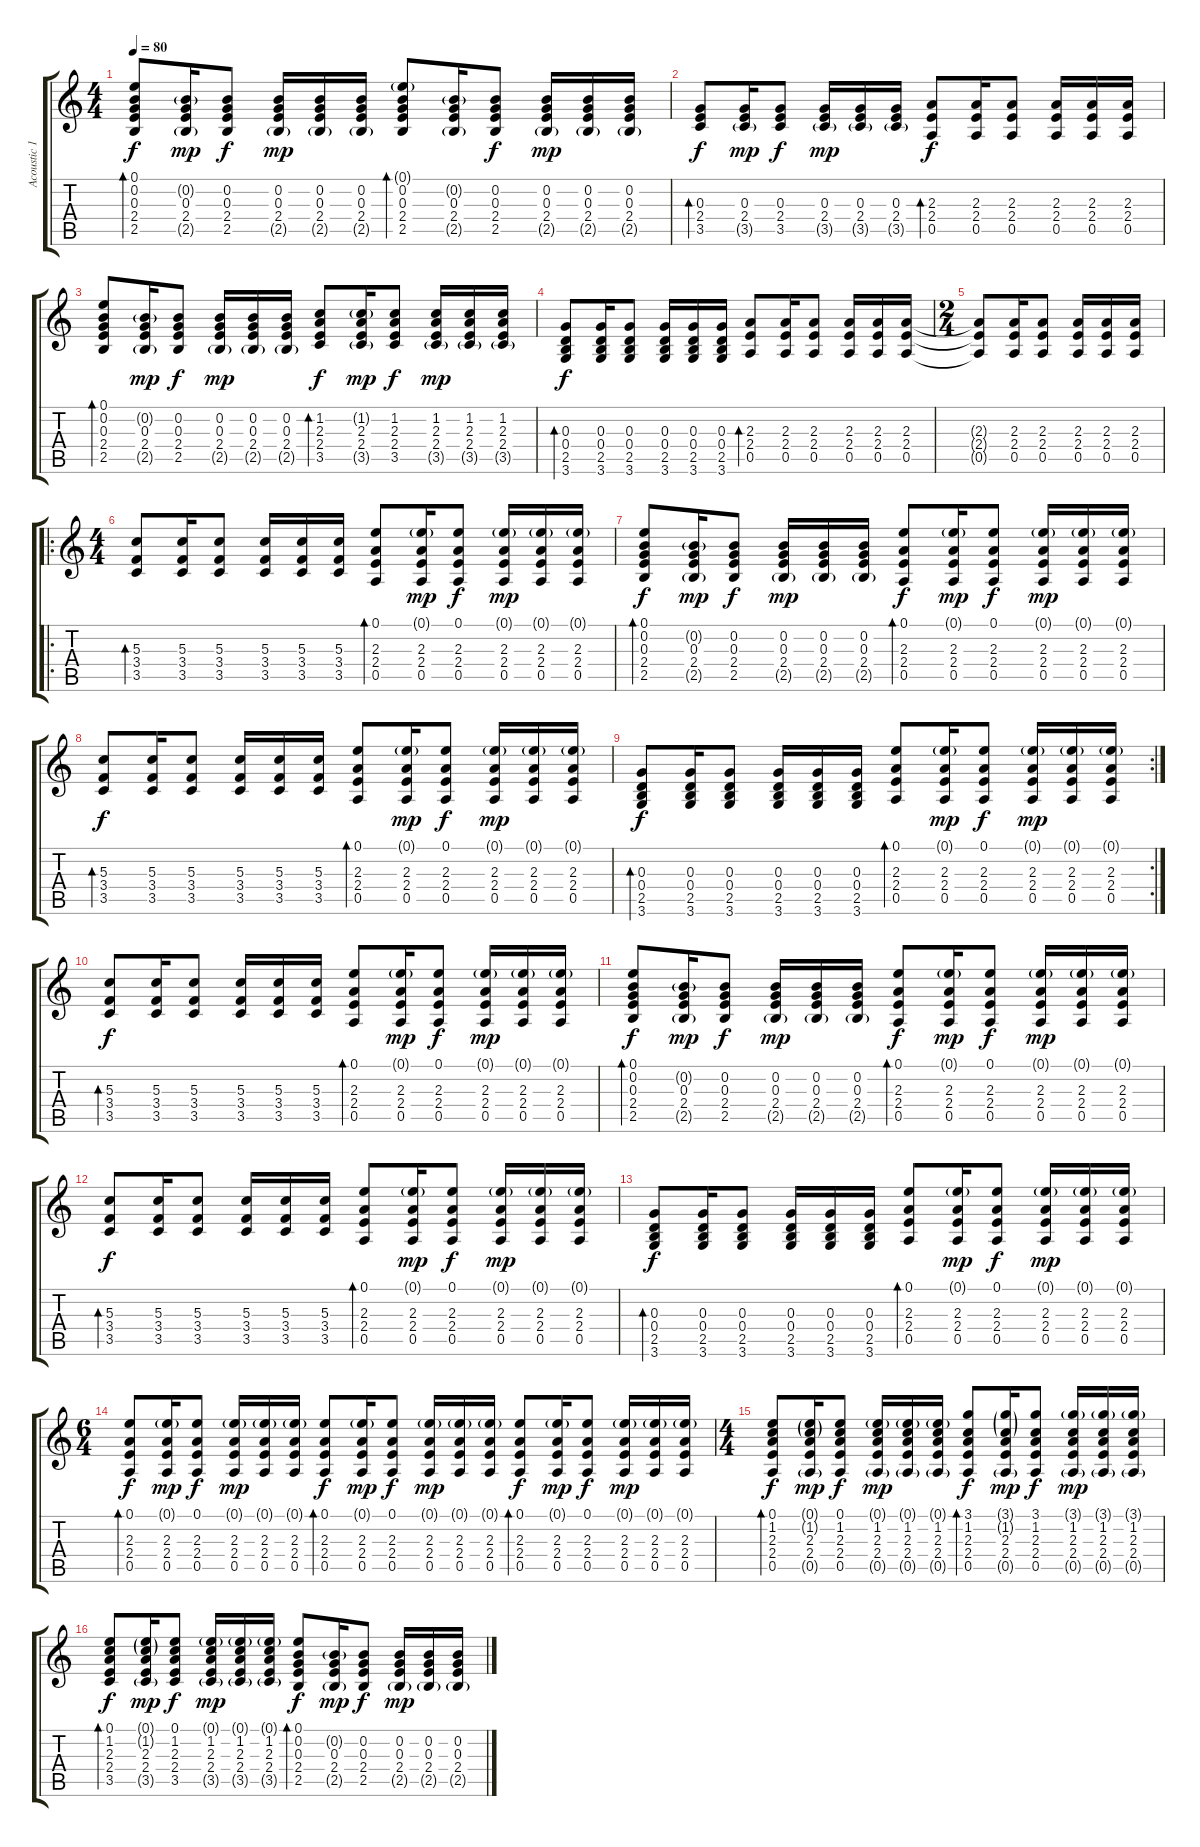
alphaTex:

\track ("Acoustic 1" "Acoustic 1") {instrument acousticguitarsteel}
\staff {score tabs}
\tuning (E4 B3 G3 D3 A2 E2) {hide}
\ts (4 4)
\tempo 80
\clef g2
\ks c
(0.1 0.2 0.3 2.4 2.5).8{bd 60 dy f} (0.2{g} 0.3 2.4 2.5{g}).16{dy mp} (0.2 0.3 2.4 2.5).8{dy f} (0.2 0.3 2.4 2.5{g}).16{dy mp} (0.2 0.3 2.4 2.5{g}).16 (0.2 0.3 2.4 2.5{g}).16 (0.1{g} 0.2 0.3 2.4 2.5).8{bd 60} (0.2{g} 0.3 2.4 2.5{g}).16 (0.2 0.3 2.4 2.5).8{dy f} (0.2 0.3 2.4 2.5{g}).16{dy mp} (0.2 0.3 2.4 2.5{g}).16 (0.2 0.3 2.4 2.5{g}).16 |
(0.3 2.4 3.5).8{bd 60 dy f} (0.3 2.4 3.5{g}).16{dy mp} (0.3 2.4 3.5).8{dy f} (0.3 2.4 3.5{g}).16{dy mp} (0.3 2.4 3.5{g}).16 (0.3 2.4 3.5{g}).16 (2.3 2.4 0.5).8{bd 60 dy f} (2.3 2.4 0.5).16 (2.3 2.4 0.5).8 (2.3 2.4 0.5).16 (2.3 2.4 0.5).16 (2.3 2.4 0.5).16 |
(0.1 0.2 0.3 2.4 2.5).8{bd 60} (0.2{g} 0.3 2.4 2.5{g}).16{dy mp} (0.2 0.3 2.4 2.5).8{dy f} (0.2 0.3 2.4 2.5{g}).16{dy mp} (0.2 0.3 2.4 2.5{g}).16 (0.2 0.3 2.4 2.5{g}).16 (1.2 2.3 2.4 3.5).8{bd 60 dy f} (1.2{g} 2.3 2.4 3.5{g}).16{dy mp} (1.2 2.3 2.4 3.5).8{dy f} (1.2 2.3 2.4 3.5{g}).16{dy mp} (1.2 2.3 2.4 3.5{g}).16 (1.2 2.3 2.4 3.5{g}).16 |
(0.3 0.4 2.5 3.6).8{bd 60 dy f} (0.3 0.4 2.5 3.6).16 (0.3 0.4 2.5 3.6).8 (0.3 0.4 2.5 3.6).16 (0.3 0.4 2.5 3.6).16 (0.3 0.4 2.5 3.6).16 (2.3 2.4 0.5).8{bd 60} (2.3 2.4 0.5).16 (2.3 2.4 0.5).8 (2.3 2.4 0.5).16 (2.3 2.4 0.5).16 (2.3 2.4 0.5).16 |
\ts (2 4)
(2.3{t} 2.4{t} 0.5{t}).8 (2.3 2.4 0.5).16 (2.3 2.4 0.5).8 (2.3 2.4 0.5).16 (2.3 2.4 0.5).16 (2.3 2.4 0.5).16 |
\ro
\ts (4 4)
(5.3 3.4 3.5).8{bd 60} (5.3 3.4 3.5).16 (5.3 3.4 3.5).8 (5.3 3.4 3.5).16 (5.3 3.4 3.5).16 (5.3 3.4 3.5).16 (0.1 2.3 2.4 0.5).8{bd 60} (0.1{g} 2.3 2.4 0.5).16{dy mp} (0.1 2.3 2.4 0.5).8{dy f} (0.1{g} 2.3 2.4 0.5).16{dy mp} (0.1{g} 2.3 2.4 0.5).16 (0.1{g} 2.3 2.4 0.5).16 |
(0.1 0.2 0.3 2.4 2.5).8{bd 60 dy f} (0.2{g} 0.3 2.4 2.5{g}).16{dy mp} (0.2 0.3 2.4 2.5).8{dy f} (0.2 0.3 2.4 2.5{g}).16{dy mp} (0.2 0.3 2.4 2.5{g}).16 (0.2 0.3 2.4 2.5{g}).16 (0.1 2.3 2.4 0.5).8{bd 60 dy f} (0.1{g} 2.3 2.4 0.5).16{dy mp} (0.1 2.3 2.4 0.5).8{dy f} (0.1{g} 2.3 2.4 0.5).16{dy mp} (0.1{g} 2.3 2.4 0.5).16 (0.1{g} 2.3 2.4 0.5).16 |
(5.3 3.4 3.5).8{bd 60 dy f} (5.3 3.4 3.5).16 (5.3 3.4 3.5).8 (5.3 3.4 3.5).16 (5.3 3.4 3.5).16 (5.3 3.4 3.5).16 (0.1 2.3 2.4 0.5).8{bd 60} (0.1{g} 2.3 2.4 0.5).16{dy mp} (0.1 2.3 2.4 0.5).8{dy f} (0.1{g} 2.3 2.4 0.5).16{dy mp} (0.1{g} 2.3 2.4 0.5).16 (0.1{g} 2.3 2.4 0.5).16 |
\rc 2
(0.3 0.4 2.5 3.6).8{bd 60 dy f} (0.3 0.4 2.5 3.6).16 (0.3 0.4 2.5 3.6).8 (0.3 0.4 2.5 3.6).16 (0.3 0.4 2.5 3.6).16 (0.3 0.4 2.5 3.6).16 (0.1 2.3 2.4 0.5).8{bd 60} (0.1{g} 2.3 2.4 0.5).16{dy mp} (0.1 2.3 2.4 0.5).8{dy f} (0.1{g} 2.3 2.4 0.5).16{dy mp} (0.1{g} 2.3 2.4 0.5).16 (0.1{g} 2.3 2.4 0.5).16 |
(5.3 3.4 3.5).8{bd 60 dy f} (5.3 3.4 3.5).16 (5.3 3.4 3.5).8 (5.3 3.4 3.5).16 (5.3 3.4 3.5).16 (5.3 3.4 3.5).16 (0.1 2.3 2.4 0.5).8{bd 60} (0.1{g} 2.3 2.4 0.5).16{dy mp} (0.1 2.3 2.4 0.5).8{dy f} (0.1{g} 2.3 2.4 0.5).16{dy mp} (0.1{g} 2.3 2.4 0.5).16 (0.1{g} 2.3 2.4 0.5).16 |
(0.1 0.2 0.3 2.4 2.5).8{bd 60 dy f} (0.2{g} 0.3 2.4 2.5{g}).16{dy mp} (0.2 0.3 2.4 2.5).8{dy f} (0.2 0.3 2.4 2.5{g}).16{dy mp} (0.2 0.3 2.4 2.5{g}).16 (0.2 0.3 2.4 2.5{g}).16 (0.1 2.3 2.4 0.5).8{bd 60 dy f} (0.1{g} 2.3 2.4 0.5).16{dy mp} (0.1 2.3 2.4 0.5).8{dy f} (0.1{g} 2.3 2.4 0.5).16{dy mp} (0.1{g} 2.3 2.4 0.5).16 (0.1{g} 2.3 2.4 0.5).16 |
(5.3 3.4 3.5).8{bd 60 dy f} (5.3 3.4 3.5).16 (5.3 3.4 3.5).8 (5.3 3.4 3.5).16 (5.3 3.4 3.5).16 (5.3 3.4 3.5).16 (0.1 2.3 2.4 0.5).8{bd 60} (0.1{g} 2.3 2.4 0.5).16{dy mp} (0.1 2.3 2.4 0.5).8{dy f} (0.1{g} 2.3 2.4 0.5).16{dy mp} (0.1{g} 2.3 2.4 0.5).16 (0.1{g} 2.3 2.4 0.5).16 |
(0.3 0.4 2.5 3.6).8{bd 60 dy f} (0.3 0.4 2.5 3.6).16 (0.3 0.4 2.5 3.6).8 (0.3 0.4 2.5 3.6).16 (0.3 0.4 2.5 3.6).16 (0.3 0.4 2.5 3.6).16 (0.1 2.3 2.4 0.5).8{bd 60} (0.1{g} 2.3 2.4 0.5).16{dy mp} (0.1 2.3 2.4 0.5).8{dy f} (0.1{g} 2.3 2.4 0.5).16{dy mp} (0.1{g} 2.3 2.4 0.5).16 (0.1{g} 2.3 2.4 0.5).16 |
\ts (6 4)
(0.1 2.3 2.4 0.5).8{bd 60 dy f} (0.1{g} 2.3 2.4 0.5).16{dy mp} (0.1 2.3 2.4 0.5).8{dy f} (0.1{g} 2.3 2.4 0.5).16{dy mp} (0.1{g} 2.3 2.4 0.5).16 (0.1{g} 2.3 2.4 0.5).16 (0.1 2.3 2.4 0.5).8{bd 60 dy f} (0.1{g} 2.3 2.4 0.5).16{dy mp} (0.1 2.3 2.4 0.5).8{dy f} (0.1{g} 2.3 2.4 0.5).16{dy mp} (0.1{g} 2.3 2.4 0.5).16 (0.1{g} 2.3 2.4 0.5).16 (0.1 2.3 2.4 0.5).8{bd 60 dy f} (0.1{g} 2.3 2.4 0.5).16{dy mp} (0.1 2.3 2.4 0.5).8{dy f} (0.1{g} 2.3 2.4 0.5).16{dy mp} (0.1{g} 2.3 2.4 0.5).16 (0.1{g} 2.3 2.4 0.5).16 |
\ts (4 4)
(0.1 1.2 2.3 2.4 0.5).8{bd 60 dy f} (0.1{g} 1.2{g} 2.3 2.4 0.5{g}).16{dy mp} (0.1 1.2 2.3 2.4 0.5).8{dy f} (0.1{g} 1.2 2.3 2.4 0.5{g}).16{dy mp} (0.1{g} 1.2 2.3 2.4 0.5{g}).16 (0.1{g} 1.2 2.3 2.4 0.5{g}).16 (3.1 1.2 2.3 2.4 0.5).8{bd 60 dy f} (3.1{g} 1.2{g} 2.3 2.4 0.5{g}).16{dy mp} (3.1 1.2 2.3 2.4 0.5).8{dy f} (3.1{g} 1.2 2.3 2.4 0.5{g}).16{dy mp} (3.1{g} 1.2 2.3 2.4 0.5{g}).16 (3.1{g} 1.2 2.3 2.4 0.5{g}).16 |
(0.1 1.2 2.3 2.4 3.5).8{bd 60 dy f} (0.1{g} 1.2{g} 2.3 2.4 3.5{g}).16{dy mp} (0.1 1.2 2.3 2.4 3.5).8{dy f} (0.1{g} 1.2 2.3 2.4 3.5{g}).16{dy mp} (0.1{g} 1.2 2.3 2.4 3.5{g}).16 (0.1{g} 1.2 2.3 2.4 3.5{g}).16 (0.1 0.2 0.3 2.4 2.5).8{bd 60 dy f} (0.2{g} 0.3 2.4 2.5{g}).16{dy mp} (0.2 0.3 2.4 2.5).8{dy f} (0.2 0.3 2.4 2.5{g}).16{dy mp} (0.2 0.3 2.4 2.5{g}).16 (0.2 0.3 2.4 2.5{g}).16
